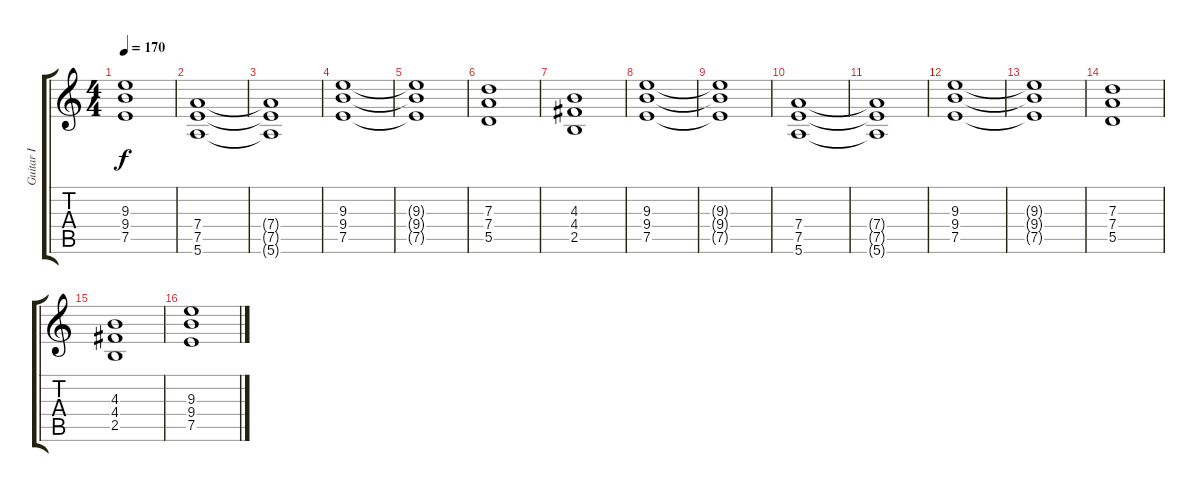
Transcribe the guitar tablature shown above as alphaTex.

\track ("Guitar I" "Guitar I") {instrument distortionguitar}
\staff {score tabs}
\tuning (E4 B3 G3 D3 A2 E2) {hide}
\ts (4 4)
\tempo 170
\clef g2
\ks c
(9.3{t} 9.4{t} 7.5{t}).1{dy f} |
(7.4 7.5 5.6).1 |
(7.4{t} 7.5{t} 5.6{t}).1 |
(9.3 9.4 7.5).1 |
(9.3{t} 9.4{t} 7.5{t}).1 |
(7.3 7.4 5.5).1 |
(4.3 4.4 2.5).1 |
(9.3 9.4 7.5).1 |
(9.3{t} 9.4{t} 7.5{t}).1 |
(7.4 7.5 5.6).1 |
(7.4{t} 7.5{t} 5.6{t}).1 |
(9.3 9.4 7.5).1 |
(9.3{t} 9.4{t} 7.5{t}).1 |
(7.3 7.4 5.5).1 |
(4.3 4.4 2.5).1 |
(9.3 9.4 7.5).1
